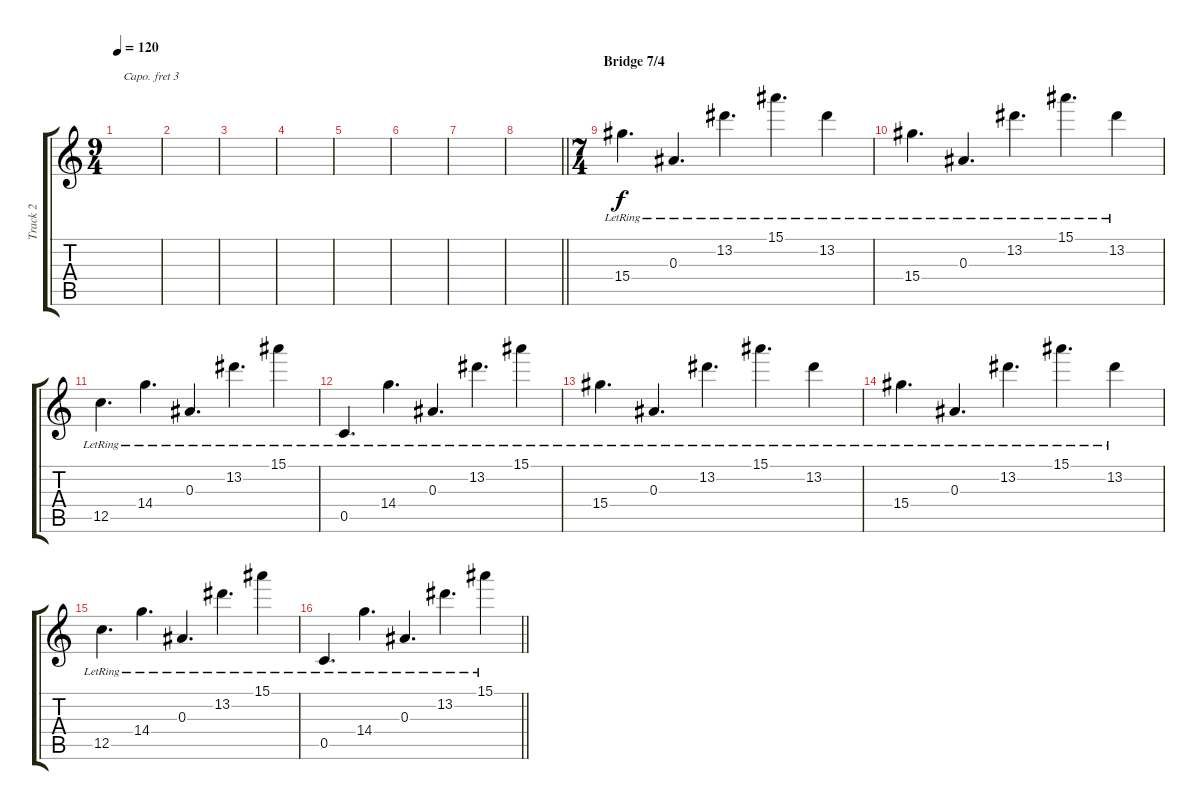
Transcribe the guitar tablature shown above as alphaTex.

\track ("Track 2" "Track 2") {instrument electricguitarjazz}
\staff {score tabs}
\capo 3
\tuning (E4 B3 G3 D3 A2 E2) {hide}
\ts (9 4)
\tempo 120
\clef g2
\ks c
|
|
|
|
|
|
|
\barLineRight lightlight
|
\ts (7 4)
\section ("" "Bridge 7/4")
15.4{lr}.4{d} 0.3{lr}.4{d} 13.2{lr}.4{d} 15.1{lr}.4{d} 13.2{lr}.4 |
15.4{lr}.4{d} 0.3{lr}.4{d} 13.2{lr}.4{d} 15.1{lr}.4{d} 13.2{lr}.4 |
12.5{lr}.4{d} 14.4{lr}.4{d} 0.3{lr}.4{d} 13.2{lr}.4{d} 15.1{lr}.4 |
0.5{lr}.4{d} 14.4{lr}.4{d} 0.3{lr}.4{d} 13.2{lr}.4{d} 15.1{lr}.4 |
15.4{lr}.4{d} 0.3{lr}.4{d} 13.2{lr}.4{d} 15.1{lr}.4{d} 13.2{lr}.4 |
15.4{lr}.4{d} 0.3{lr}.4{d} 13.2{lr}.4{d} 15.1{lr}.4{d} 13.2{lr}.4 |
12.5{lr}.4{d} 14.4{lr}.4{d} 0.3{lr}.4{d} 13.2{lr}.4{d} 15.1{lr}.4 |
\barLineRight lightlight
0.5{lr}.4{d} 14.4{lr}.4{d} 0.3{lr}.4{d} 13.2{lr}.4{d} 15.1{lr}.4
